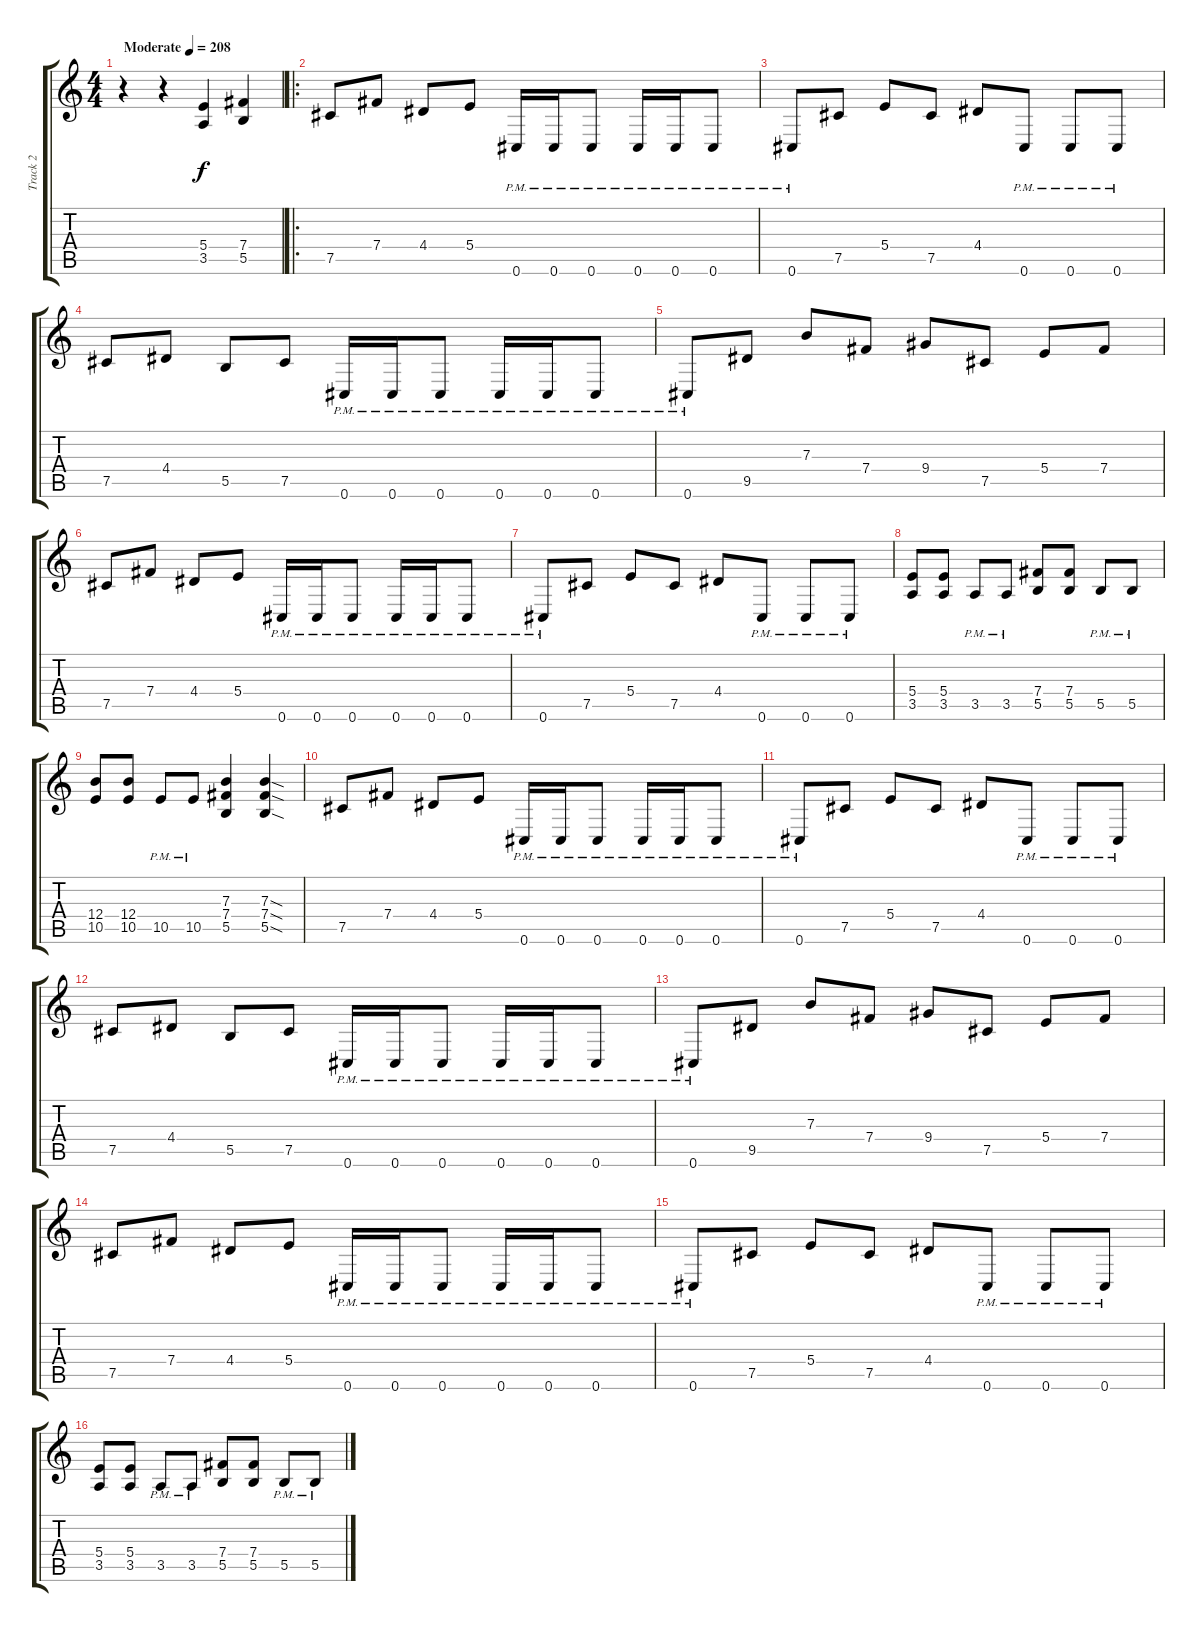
\track ("Track 2" "Track 2") {instrument distortionguitar}
\staff {score tabs}
\tuning (Db4 Ab3 E3 B2 Gb2 Db2) {hide}
\ts (4 4)
\tempo (208 "Moderate")
\clef g2
\ks c
r.4{dy f instrument distortionguitar} r.4 (5.4 3.5).4 (7.4 5.5).4 |
\ro
7.5.8 7.4.8 4.4.8 5.4.8 0.6{pm}.16 0.6{pm}.16 0.6{pm}.8 0.6{pm}.16 0.6{pm}.16 0.6{pm}.8 |
0.6{pm}.8 7.5.8 5.4.8 7.5.8 4.4.8 0.6{pm}.8 0.6{pm}.8 0.6{pm}.8 |
7.5.8 4.4.8 5.5.8 7.5.8 0.6{pm}.16 0.6{pm}.16 0.6{pm}.8 0.6{pm}.16 0.6{pm}.16 0.6{pm}.8 |
0.6{pm}.8 9.5.8 7.3.8 7.4.8 9.4.8 7.5.8 5.4.8 7.4.8 |
7.5.8 7.4.8 4.4.8 5.4.8 0.6{pm}.16 0.6{pm}.16 0.6{pm}.8 0.6{pm}.16 0.6{pm}.16 0.6{pm}.8 |
0.6{pm}.8 7.5.8 5.4.8 7.5.8 4.4.8 0.6{pm}.8 0.6{pm}.8 0.6{pm}.8 |
(5.4 3.5).8 (5.4 3.5).8 3.5{pm}.8 3.5{pm}.8 (7.4 5.5).8 (7.4 5.5).8 5.5{pm}.8 5.5{pm}.8 |
(12.4 10.5).8 (12.4 10.5).8 10.5{pm}.8 10.5{pm}.8 (7.3 7.4 5.5).4 (7.3{sod} 7.4{sod} 5.5{sod}).4 |
7.5.8 7.4.8 4.4.8 5.4.8 0.6{pm}.16 0.6{pm}.16 0.6{pm}.8 0.6{pm}.16 0.6{pm}.16 0.6{pm}.8 |
0.6{pm}.8 7.5.8 5.4.8 7.5.8 4.4.8 0.6{pm}.8 0.6{pm}.8 0.6{pm}.8 |
7.5.8 4.4.8 5.5.8 7.5.8 0.6{pm}.16 0.6{pm}.16 0.6{pm}.8 0.6{pm}.16 0.6{pm}.16 0.6{pm}.8 |
0.6{pm}.8 9.5.8 7.3.8 7.4.8 9.4.8 7.5.8 5.4.8 7.4.8 |
7.5.8 7.4.8 4.4.8 5.4.8 0.6{pm}.16 0.6{pm}.16 0.6{pm}.8 0.6{pm}.16 0.6{pm}.16 0.6{pm}.8 |
0.6{pm}.8 7.5.8 5.4.8 7.5.8 4.4.8 0.6{pm}.8 0.6{pm}.8 0.6{pm}.8 |
(5.4 3.5).8 (5.4 3.5).8 3.5{pm}.8 3.5{pm}.8 (7.4 5.5).8 (7.4 5.5).8 5.5{pm}.8 5.5{pm}.8
